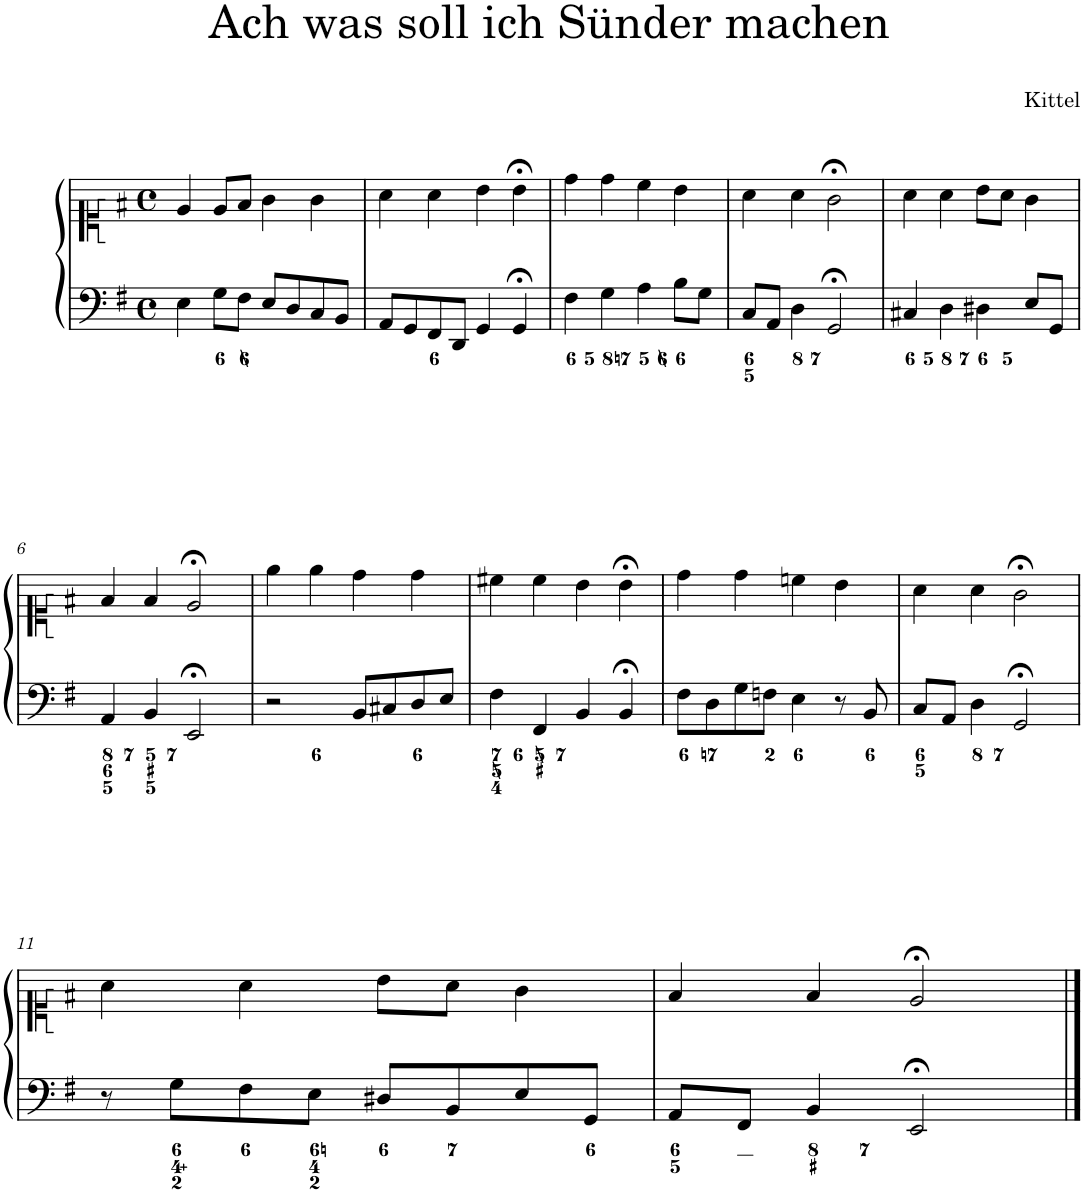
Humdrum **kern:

**kern	**kern
*part1	*part1
*staff2	*staff1
*I"Piano	*
*I'Pno.	*
*clefF4	*clefC1
*k[f#]	*k[f#]
*M4/4	*M4/4
*met(c)	*met(c)
=1	=1
4E\	4e/
8G\L	8e/L
8F#\J	8f#/J
8E/L	4g\
8D/	.
8C/	4g\
8BB/J	.
=2	=2
8AA/L	4a\
8GG/	.
8FF#/	4a\
8DD/J	.
4GG/	4b\
4GG;</	4b;<\
=3	=3
4F#\	4dd\
4G\	4dd\
4A\	4cc\
8B\L	4b\
8G\J	.
=4	=4
8C/L	4a\
8AA/J	.
4D\	4a\
2GG;</	2g;<\
=5	=5
4C#X/	4a\
4D\	4a\
4D#X\	8b\L
.	8a\J
8E/L	4g\
8GG/J	.
!!LO:LB:g=z
=6	=6
4AA/	4f#/
4BB/	4f#/
2EE;</	2e;</
=7	=7
2r	4ee\
.	4ee\
8BB/L	4dd\
8C#X/	.
8D/	4dd\
8E/J	.
=8	=8
4F#\	4cc#X\
4FF#/	4cc#\
4BB/	4b\
4BB;</	4b;<\
=9	=9
8F#\L	4dd\
8D\	.
8G\	4dd\
8Fn\J	.
4E\	4ccn\
8r	4b\
8BB/	.
=10	=10
8C/L	4a\
8AA/J	.
4D\	4a\
2GG;</	2g;<\
!!LO:LB:g=z
=11	=11
8r	4a\
8G\L	.
8F#\	4a\
8E\J	.
8D#X/L	8b\L
8BB/	8a\J
8E/	4g\
8GG/J	.
=12	=12
8AA/L	4f#/
8FF#/J	.
4BB/	4f#/
2EE;</	2e;</
==	==
*-	*-
